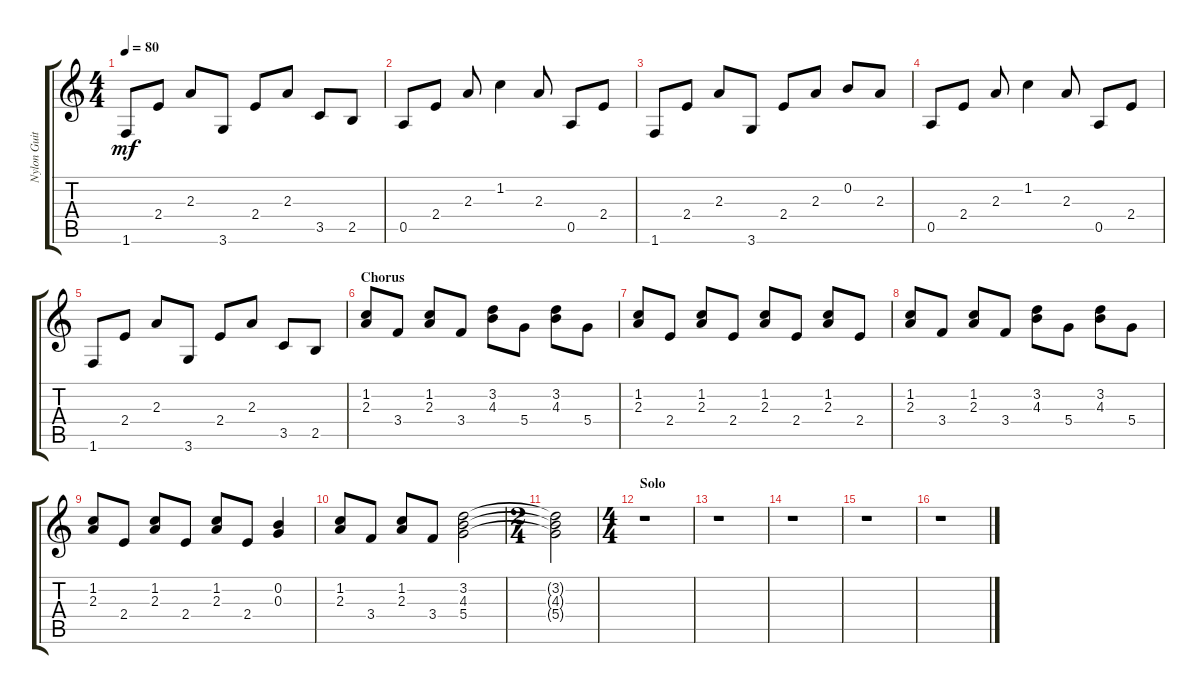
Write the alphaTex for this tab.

\track ("Nylon Guitar" "Nylon Guit") {instrument acousticguitarsteel}
\staff {score tabs}
\tuning (E4 B3 G3 D3 A2 E2) {hide}
\ts (4 4)
\tempo 80
\clef g2
\ks c
1.6.8{dy mf} 2.4.8 2.3.8 3.6.8 2.4.8 2.3.8 3.5.8 2.5.8 |
0.5.8 2.4.8 2.3.8 1.2.4 2.3.8 0.5.8 2.4.8 |
1.6.8 2.4.8 2.3.8 3.6.8 2.4.8 2.3.8 0.2.8 2.3.8 |
0.5.8 2.4.8 2.3.8 1.2.4 2.3.8 0.5.8 2.4.8 |
1.6.8 2.4.8 2.3.8 3.6.8 2.4.8 2.3.8 3.5.8 2.5.8 |
\section ("" "Chorus")
(1.2 2.3).8 3.4.8 (1.2 2.3).8 3.4.8 (3.2 4.3).8 5.4.8 (3.2 4.3).8 5.4.8 |
(1.2 2.3).8 2.4.8 (1.2 2.3).8 2.4.8 (1.2 2.3).8 2.4.8 (1.2 2.3).8 2.4.8 |
(1.2 2.3).8 3.4.8 (1.2 2.3).8 3.4.8 (3.2 4.3).8 5.4.8 (3.2 4.3).8 5.4.8 |
(1.2 2.3).8 2.4.8 (1.2 2.3).8 2.4.8 (1.2 2.3).8 2.4.8 (0.2 0.3).4 |
(1.2 2.3).8 3.4.8 (1.2 2.3).8 3.4.8 (3.2 4.3 5.4).2 |
\ts (2 4)
(3.2{t} 4.3{t} 5.4{t}).2 |
\ts (4 4)
\section ("" "Solo")
r.1 |
r.1 |
r.1 |
r.1 |
r.1
